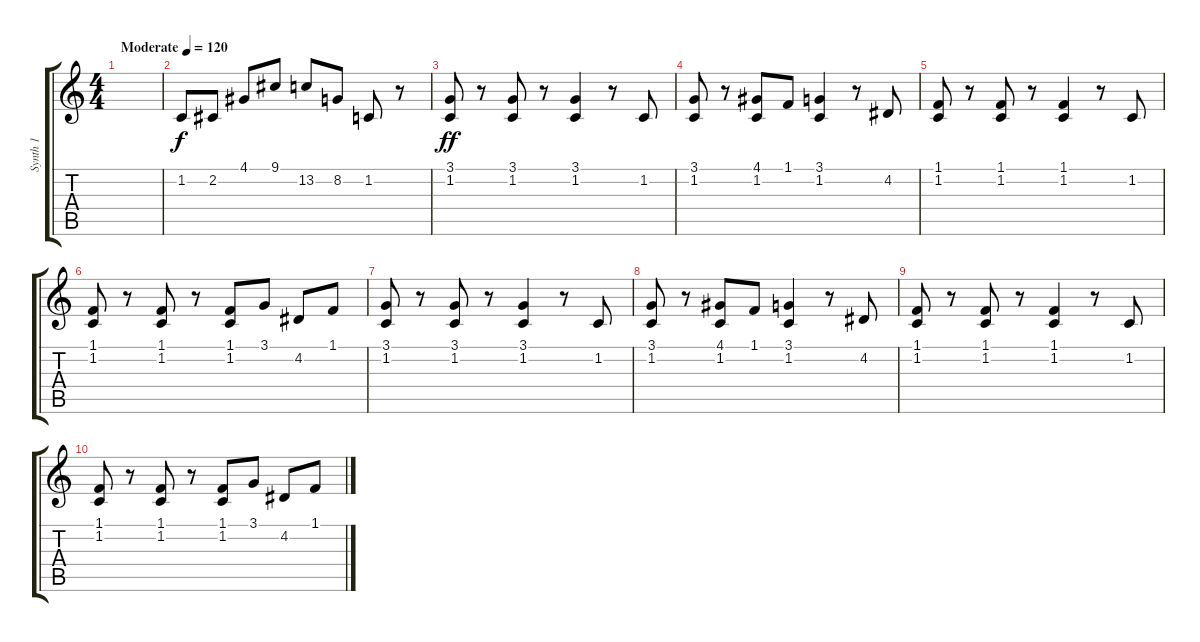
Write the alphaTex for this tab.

\track ("Synth 1" "Synth 1") {instrument lead1square}
\staff {score tabs}
\tuning (E4 B3 G3 D3 A2 E2) {hide}
\ts (4 4)
\tempo (120 "Moderate")
\clef g2
\ks c
|
1.2.8 2.2.8 4.1.8 9.1.8 13.2.8 8.2.8 1.2.8 r.8 |
(3.1 1.2).8{dy ff} r.8 (3.1 1.2).8 r.8 (3.1 1.2).4 r.8 1.2.8 |
(3.1 1.2).8 r.8 (4.1 1.2).8 1.1.8 (3.1 1.2).4 r.8 4.2.8 |
(1.1 1.2).8 r.8 (1.1 1.2).8 r.8 (1.1 1.2).4 r.8 1.2.8 |
(1.1 1.2).8 r.8 (1.1 1.2).8 r.8 (1.1 1.2).8 3.1.8 4.2.8 1.1.8 |
(3.1 1.2).8 r.8 (3.1 1.2).8 r.8 (3.1 1.2).4 r.8 1.2.8 |
(3.1 1.2).8 r.8 (4.1 1.2).8 1.1.8 (3.1 1.2).4 r.8 4.2.8 |
(1.1 1.2).8 r.8 (1.1 1.2).8 r.8 (1.1 1.2).4 r.8 1.2.8 |
(1.1 1.2).8 r.8 (1.1 1.2).8 r.8 (1.1 1.2).8 3.1.8 4.2.8 1.1.8
